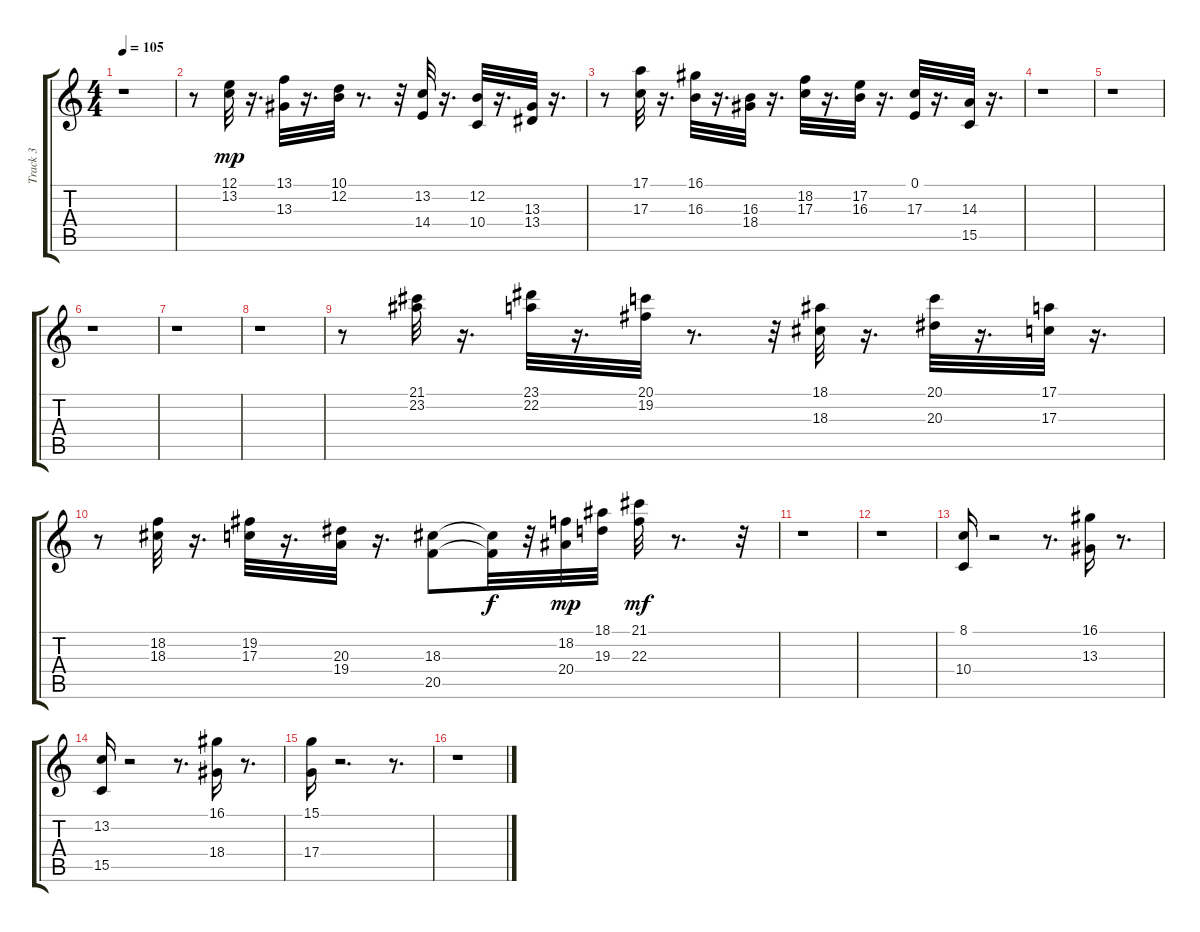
\track ("Track 3" "Track 3") {instrument clarinet}
\staff {score tabs}
\tuning (E4 B3 G3 D3 A2 E2) {hide}
\ts (4 4)
\tempo 105
\clef g2
\ks c
r.1{dy mp} |
r.8 (12.1 13.2).32 r.16{d} (13.1 13.3).32 r.16{d} (10.1 12.2).32 r.8{d} r.32 (13.2 14.4).32 r.16{d} (12.2 10.4).32 r.16{d} (13.3 13.4).32 r.16{d} |
r.8 (17.1 17.3).32 r.16{d} (16.1 16.3).32 r.16{d} (16.3 18.4).32 r.16{d} (18.2 17.3).32 r.16{d} (17.2 16.3).32 r.16{d} (0.1 17.3).32 r.16{d} (14.3 15.5).32 r.16{d} |
r.1 |
r.1 |
r.1 |
r.1 |
r.1 |
r.8 (21.1 23.2).32 r.16{d} (23.1 22.2).32 r.16{d} (20.1 19.2).32 r.8{d} r.32 (18.1 18.3).32 r.16{d} (20.1 20.3).32 r.16{d} (17.1 17.3).32 r.16{d} |
r.8 (18.2 18.3).32 r.16{d} (19.2 17.3).32 r.16{d} (20.3 19.4).32 r.16{d} (18.3 20.5).8 (18.3{t} 20.5{t}).32{dy f} r.32 (18.2 20.4).32{dy mp} (18.1 19.3).32 (21.1 22.3).32{dy mf} r.8{d} r.32 |
r.1 |
r.1 |
(8.1 10.4).16 r.2 r.8{d} (16.1 13.3).16 r.8{d} |
(13.2 15.5).16 r.2 r.8{d} (16.1 18.4).16 r.8{d} |
(15.1 17.4).16 r.2{d} r.8{d} |
r.1
